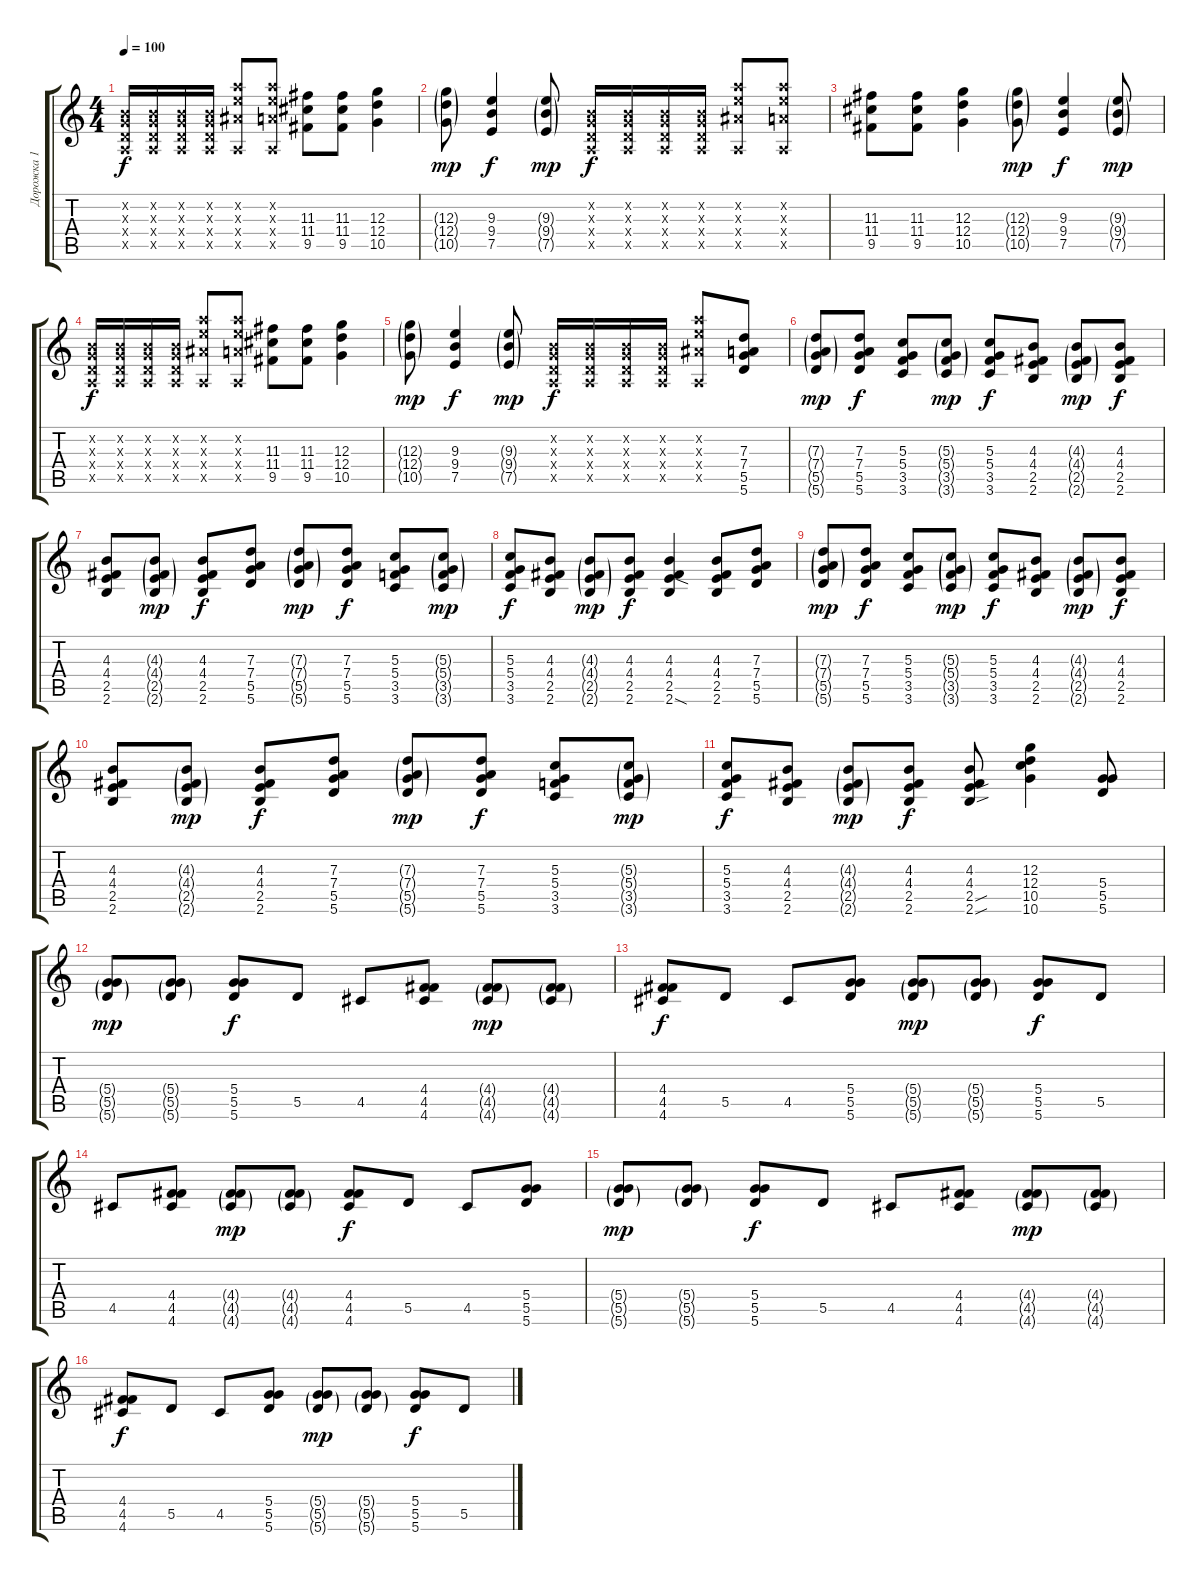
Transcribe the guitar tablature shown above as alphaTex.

\track ("Дорожка 1" "Дорожка 1") {instrument distortionguitar}
\staff {score tabs}
\tuning (E4 B3 G3 D3 A2 D3) {hide}
\ts (4 4)
\tempo 100
\clef g2
\ks c
(0.2{x} 0.3{x} 0.4{x} 0.5{x}).16{dy f} (0.2{x} 0.3{x} 0.4{x} 0.5{x}).16 (0.2{x} 0.3{x} 0.4{x} 0.5{x}).16 (0.2{x} 0.3{x} 0.4{x} 0.5{x}).16 (10.2{x} 9.3{x} 8.4{x} 0.5{x}).8 (10.2{x} 9.3{x} 7.4{x} 0.5{x}).8 (11.3 11.4 9.5).8 (11.3 11.4 9.5).8 (12.3 12.4 10.5).4 |
(12.3{g} 12.4{g} 10.5{g}).8{dy mp} (9.3 9.4 7.5).4{dy f} (9.3{g} 9.4{g} 7.5{g}).8{dy mp} (0.2{x} 0.3{x} 0.4{x} 0.5{x}).16{dy f} (0.2{x} 0.3{x} 0.4{x} 0.5{x}).16 (0.2{x} 0.3{x} 0.4{x} 0.5{x}).16 (0.2{x} 0.3{x} 0.4{x} 0.5{x}).16 (10.2{x} 9.3{x} 8.4{x} 0.5{x}).8 (10.2{x} 9.3{x} 7.4{x} 0.5{x}).8 |
(11.3 11.4 9.5).8 (11.3 11.4 9.5).8 (12.3 12.4 10.5).4 (12.3{g} 12.4{g} 10.5{g}).8{dy mp} (9.3 9.4 7.5).4{dy f} (9.3{g} 9.4{g} 7.5{g}).8{dy mp} |
(0.2{x} 0.3{x} 0.4{x} 0.5{x}).16{dy f} (0.2{x} 0.3{x} 0.4{x} 0.5{x}).16 (0.2{x} 0.3{x} 0.4{x} 0.5{x}).16 (0.2{x} 0.3{x} 0.4{x} 0.5{x}).16 (10.2{x} 9.3{x} 8.4{x} 0.5{x}).8 (10.2{x} 9.3{x} 7.4{x} 0.5{x}).8 (11.3 11.4 9.5).8 (11.3 11.4 9.5).8 (12.3 12.4 10.5).4 |
(12.3{g} 12.4{g} 10.5{g}).8{dy mp} (9.3 9.4 7.5).4{dy f} (9.3{g} 9.4{g} 7.5{g}).8{dy mp} (0.2{x} 0.3{x} 0.4{x} 0.5{x}).16{dy f} (0.2{x} 0.3{x} 0.4{x} 0.5{x}).16 (0.2{x} 0.3{x} 0.4{x} 0.5{x}).16 (0.2{x} 0.3{x} 0.4{x} 0.5{x}).16 (10.2{x} 9.3{x} 8.4{x} 0.5{x}).8 (7.3 7.4 5.5 5.6).8 |
(7.3{g} 7.4{g} 5.5{g} 5.6{g}).8{dy mp} (7.3 7.4 5.5 5.6).8{dy f} (5.3 5.4 3.5 3.6).8 (5.3{g} 5.4{g} 3.5{g} 3.6{g}).8{dy mp} (5.3 5.4 3.5 3.6).8{dy f} (4.3 4.4 2.5 2.6).8 (4.3{g} 4.4{g} 2.5{g} 2.6{g}).8{dy mp} (4.3 4.4 2.5 2.6).8{dy f} |
(4.3 4.4 2.5 2.6).8 (4.3{g} 4.4{g} 2.5{g} 2.6{g}).8{dy mp} (4.3 4.4 2.5 2.6).8{dy f} (7.3 7.4 5.5 5.6).8 (7.3{g} 7.4{g} 5.5{g} 5.6{g}).8{dy mp} (7.3 7.4 5.5 5.6).8{dy f} (5.3 5.4 3.5 3.6).8 (5.3{g} 5.4{g} 3.5{g} 3.6{g}).8{dy mp} |
(5.3 5.4 3.5 3.6).8{dy f} (4.3 4.4 2.5 2.6).8 (4.3{g} 4.4{g} 2.5{g} 2.6{g}).8{dy mp} (4.3 4.4 2.5 2.6).8{dy f} (4.3 4.4 2.5 2.6{sod}).4 (4.3 4.4 2.5 2.6).8 (7.3 7.4 5.5 5.6).8 |
(7.3{g} 7.4{g} 5.5{g} 5.6{g}).8{dy mp} (7.3 7.4 5.5 5.6).8{dy f} (5.3 5.4 3.5 3.6).8 (5.3{g} 5.4{g} 3.5{g} 3.6{g}).8{dy mp} (5.3 5.4 3.5 3.6).8{dy f} (4.3 4.4 2.5 2.6).8 (4.3{g} 4.4{g} 2.5{g} 2.6{g}).8{dy mp} (4.3 4.4 2.5 2.6).8{dy f} |
(4.3 4.4 2.5 2.6).8 (4.3{g} 4.4{g} 2.5{g} 2.6{g}).8{dy mp} (4.3 4.4 2.5 2.6).8{dy f} (7.3 7.4 5.5 5.6).8 (7.3{g} 7.4{g} 5.5{g} 5.6{g}).8{dy mp} (7.3 7.4 5.5 5.6).8{dy f} (5.3 5.4 3.5 3.6).8 (5.3{g} 5.4{g} 3.5{g} 3.6{g}).8{dy mp} |
(5.3 5.4 3.5 3.6).8{dy f} (4.3 4.4 2.5 2.6).8 (4.3{g} 4.4{g} 2.5{g} 2.6{g}).8{dy mp} (4.3 4.4 2.5 2.6).8{dy f} (4.3 4.4 2.5{sou} 2.6{sou}).8 (12.3 12.4 10.5 10.6).4 (5.4 5.5 5.6).8 |
(5.4{g} 5.5{g} 5.6{g}).8{dy mp} (5.4{g} 5.5{g} 5.6{g}).8 (5.4 5.5 5.6).8{dy f} 5.5.8 4.5.8 (4.4 4.5 4.6).8 (4.4{g} 4.5{g} 4.6{g}).8{dy mp} (4.4{g} 4.5{g} 4.6{g}).8 |
(4.4 4.5 4.6).8{dy f} 5.5.8 4.5.8 (5.4 5.5 5.6).8 (5.4{g} 5.5{g} 5.6{g}).8{dy mp} (5.4{g} 5.5{g} 5.6{g}).8 (5.4 5.5 5.6).8{dy f} 5.5.8 |
4.5.8 (4.4 4.5 4.6).8 (4.4{g} 4.5{g} 4.6{g}).8{dy mp} (4.4{g} 4.5{g} 4.6{g}).8 (4.4 4.5 4.6).8{dy f} 5.5.8 4.5.8 (5.4 5.5 5.6).8 |
(5.4{g} 5.5{g} 5.6{g}).8{dy mp} (5.4{g} 5.5{g} 5.6{g}).8 (5.4 5.5 5.6).8{dy f} 5.5.8 4.5.8 (4.4 4.5 4.6).8 (4.4{g} 4.5{g} 4.6{g}).8{dy mp} (4.4{g} 4.5{g} 4.6{g}).8 |
(4.4 4.5 4.6).8{dy f} 5.5.8 4.5.8 (5.4 5.5 5.6).8 (5.4{g} 5.5{g} 5.6{g}).8{dy mp} (5.4{g} 5.5{g} 5.6{g}).8 (5.4 5.5 5.6).8{dy f} 5.5.8
